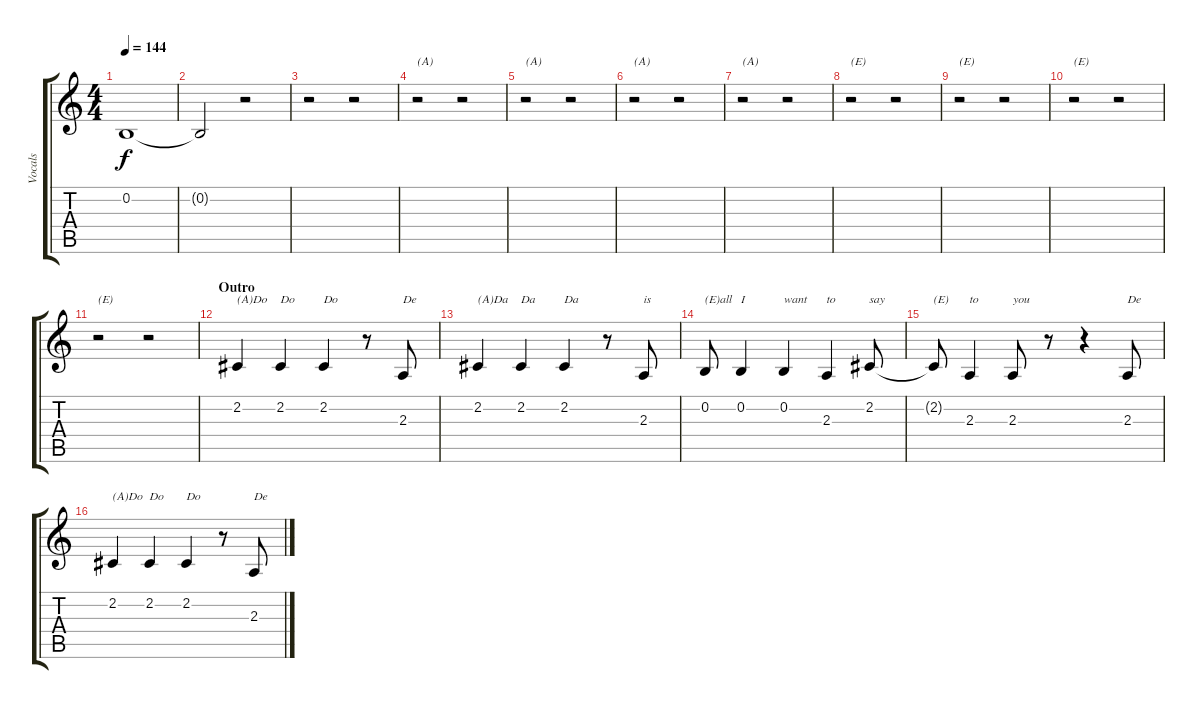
\track ("Vocals" "Vocals") {instrument clarinet}
\staff {score tabs}
\tuning (E4 B3 G3 D3 A2 E2) {hide}
\ts (4 4)
\tempo 144
\clef g2
\ks c
0.2.1{dy f} |
0.2{t}.2 r.2 |
r.2 r.2 |
r.2{txt "(A)"} r.2 |
r.2{txt "(A)"} r.2 |
r.2{txt "(A)"} r.2 |
r.2{txt "(A)"} r.2 |
r.2{txt "(E)"} r.2 |
r.2{txt "(E)"} r.2 |
r.2{txt "(E)"} r.2 |
r.2{txt "(E)"} r.2 |
\section ("" "Outro")
2.2.4{txt "(A)Do"} 2.2.4{txt "Do"} 2.2.4{txt "Do"} r.8 2.3.8{txt "De"} |
2.2.4{txt "(A)Da"} 2.2.4{txt "Da"} 2.2.4{txt "Da"} r.8 2.3.8{txt "is"} |
0.2.8{txt "(E)all"} 0.2.4{txt "I"} 0.2.4{txt "want"} 2.3.4{txt "to"} 2.2.8{txt "say"} |
2.2{t}.8{txt "(E)"} 2.3.4{txt "to"} 2.3.8{txt "you"} r.8 r.4 2.3.8{txt "De"} |
2.2.4{txt "(A)Do"} 2.2.4{txt "Do"} 2.2.4{txt "Do"} r.8 2.3.8{txt "De"}
